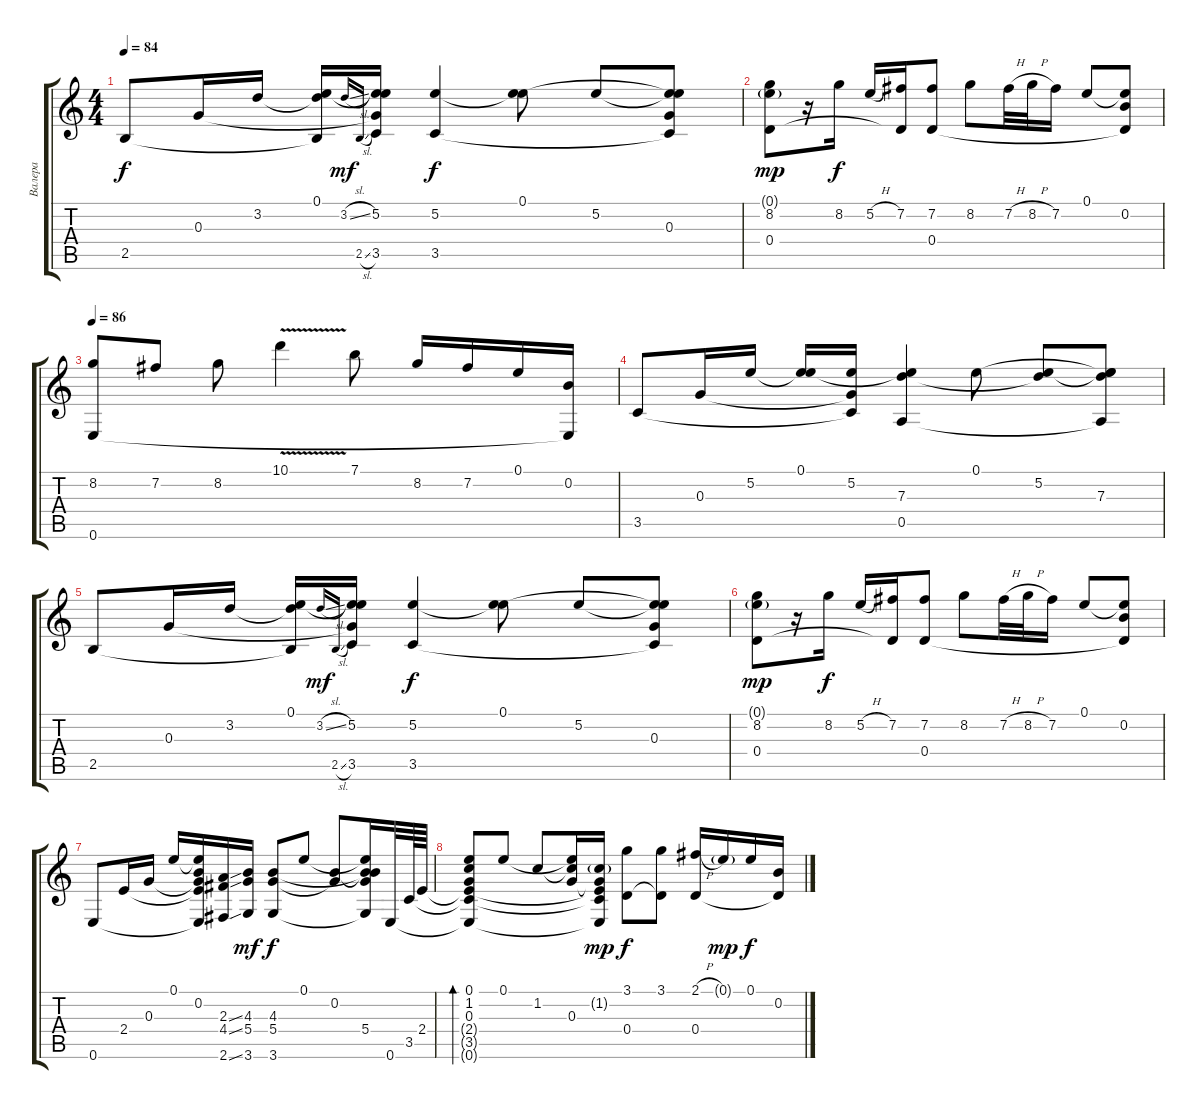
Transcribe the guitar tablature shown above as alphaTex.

\track ("Валера" "Валера") {instrument acousticguitarnylon}
\staff {score tabs}
\tuning (E4 B3 G3 D3 A2 E2) {hide}
\ts (4 4)
\tempo 84
\clef g2
\ks c
2.5.8{dy f} 0.3.16 3.2.16 (0.1 3.2{t} 2.5{t}).16 3.2{sl}.16{gr onbeat dy mf} 2.5{sl}.16{gr onbeat} (0.1{t} 5.2 0.3{t} 3.5).16 (5.2 3.5).4{dy f} (0.1 5.2{t}).8 5.2.8 (0.1{t} 5.2{t} 0.3 3.5{t}).8 |
(0.1{g} 8.2 0.4).8{dy mp} r.16 8.2.16{dy f} 5.2{h}.16 (7.2 0.4{t}).16 (7.2 0.4).8 8.2.8 7.2{h}.32 8.2{h}.32 7.2.16 0.1.8 (0.1{t} 0.2 0.4{t}).8 |
\tempo 86
(8.2 0.6).8 7.2.8 8.2.8 10.1{v}.4 7.1.8 8.2.16 7.2.16 0.1.16 (0.2 0.6{t}).16 |
3.5.8 0.3.16 5.2.16 (0.1 5.2{t}).16 (5.2 0.3{t} 3.5{t}).16 (0.1{t} 7.3 0.5).4 0.1.8 (5.2 7.3{t}).8 (0.1{t} 5.2{t} 7.3 0.5{t}).8 |
2.5.8 0.3.16 3.2.16 (0.1 3.2{t} 2.5{t}).16 3.2{sl}.16{gr onbeat dy mf} 2.5{sl}.16{gr onbeat} (0.1{t} 5.2 0.3{t} 3.5).16 (5.2 3.5).4{dy f} (0.1 5.2{t}).8 5.2.8 (0.1{t} 5.2{t} 0.3 3.5{t}).8 |
(0.1{g} 8.2 0.4).8{dy mp} r.16 8.2.16{dy f} 5.2{h}.16 (7.2 0.4{t}).16 (7.2 0.4).8 8.2.8 7.2{h}.32 8.2{h}.32 7.2.16 0.1.8 (0.1{t} 0.2 0.4{t}).8 |
0.6.8 2.4.16 0.3.16 0.1.16 (0.1{t} 0.2 0.3{t} 2.4{t} 0.6{t}).16 (2.3{ss} 4.4{ss} 2.6{ss}).16 (4.3 5.4 3.6).16{dy mf} (4.3 5.4 3.6).8{dy f} 0.1.8 (0.2 5.4{t}).8 (0.1{t} 0.2{t} 4.3{t} 5.4 3.6{t}).16 0.6.32 3.5.64 2.4.64 |
(0.1 1.2 0.3 2.4{t} 3.5{t} 0.6{t}).8{bd 30} 0.1.8 1.2.8 (0.1{t} 1.2{t} 0.3).16 (1.2{g} 0.3{t} 2.4{t} 3.5{t} 0.6{t}).16{dy mp} (3.1 0.4).8{dy f} (3.1 0.4{t}).8 (2.1{h} 0.4).16 0.1{g}.16{dy mp} 0.1.16{dy f} (0.2 0.4{t}).16
